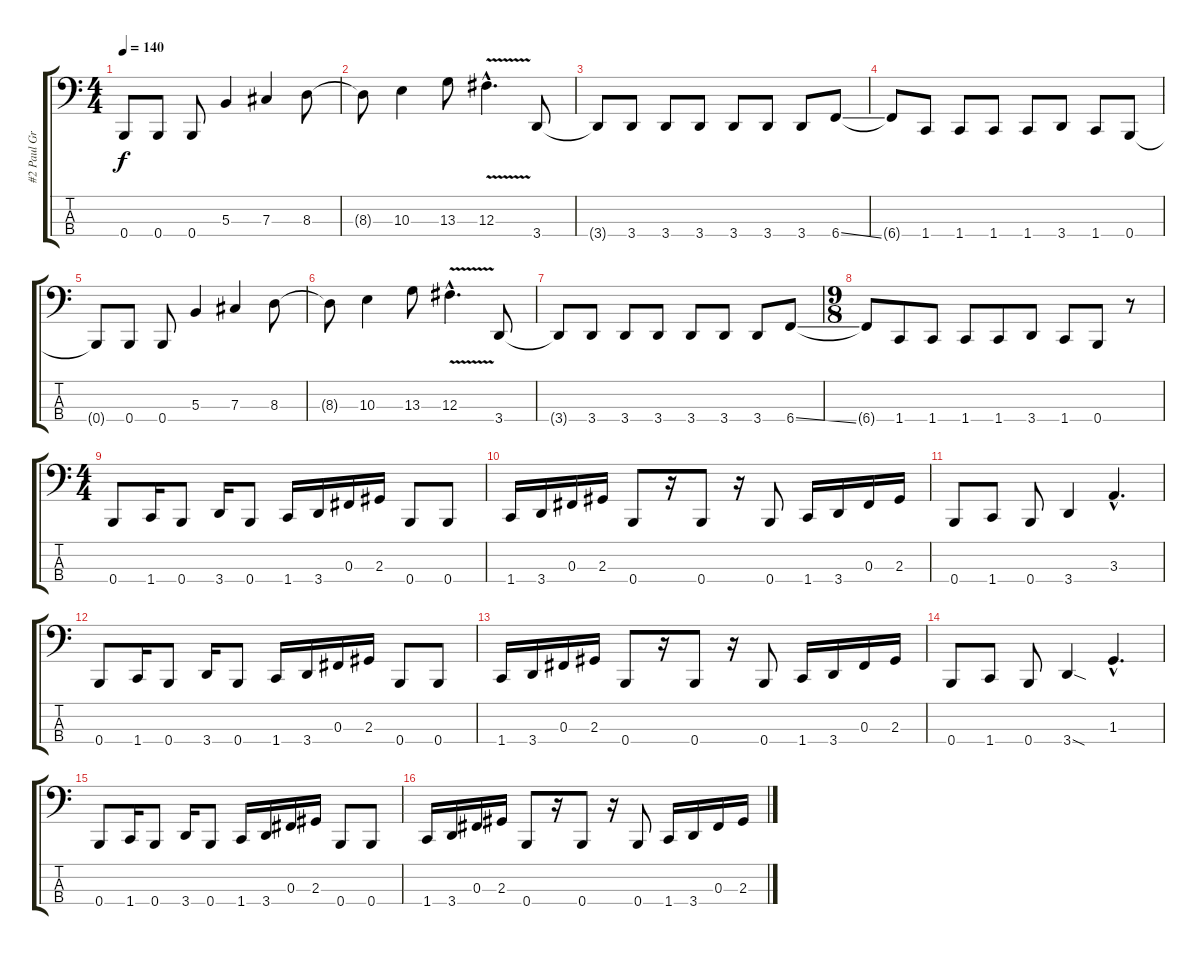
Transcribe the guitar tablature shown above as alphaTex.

\track ("#2 Paul Gray - Bass" "#2 Paul Gr") {instrument electricbasspick}
\staff {score tabs}
\tuning (E2 B1 Gb1 B0) {hide}
\ts (4 4)
\tempo 140
\clef f4
\ks c
0.4{t}.8{dy f} 0.4.8 0.4.8 5.3.4 7.3.4 8.3.8 |
8.3{t}.8 10.3.4 13.3.8 12.3{v hac}.4{d} 3.4.8 |
3.4{t}.8 3.4.8 3.4.8 3.4.8 3.4.8 3.4.8 3.4.8 6.4{ss}.8 |
6.4{t}.8 1.4.8 1.4.8 1.4.8 1.4.8 3.4.8 1.4.8 0.4.8 |
0.4{t}.8 0.4.8 0.4.8 5.3.4 7.3.4 8.3.8 |
8.3{t}.8 10.3.4 13.3.8 12.3{v hac}.4{d} 3.4.8 |
3.4{t}.8 3.4.8 3.4.8 3.4.8 3.4.8 3.4.8 3.4.8 6.4{ss}.8 |
\ts (9 8)
6.4{t}.8 1.4.8 1.4.8 1.4.8 1.4.8 3.4.8 1.4.8 0.4.8 r.8 |
\ts (4 4)
0.4.8 1.4.16 0.4.8 3.4.16 0.4.8 1.4.16 3.4.16 0.3.16 2.3.16 0.4.8 0.4.8 |
1.4.16 3.4.16 0.3.16 2.3.16 0.4.8 r.16 0.4.8 r.16 0.4.8 1.4.16 3.4.16 0.3.16 2.3.16 |
0.4.8 1.4.8 0.4.8 3.4.4 3.3{hac}.4{d} |
0.4.8 1.4.16 0.4.8 3.4.16 0.4.8 1.4.16 3.4.16 0.3.16 2.3.16 0.4.8 0.4.8 |
1.4.16 3.4.16 0.3.16 2.3.16 0.4.8 r.16 0.4.8 r.16 0.4.8 1.4.16 3.4.16 0.3.16 2.3.16 |
0.4.8 1.4.8 0.4.8 3.4{sod}.4 1.3{hac}.4{d} |
0.4.8 1.4.16 0.4.8 3.4.16 0.4.8 1.4.16 3.4.16 0.3.16 2.3.16 0.4.8 0.4.8 |
1.4.16 3.4.16 0.3.16 2.3.16 0.4.8 r.16 0.4.8 r.16 0.4.8 1.4.16 3.4.16 0.3.16 2.3.16
